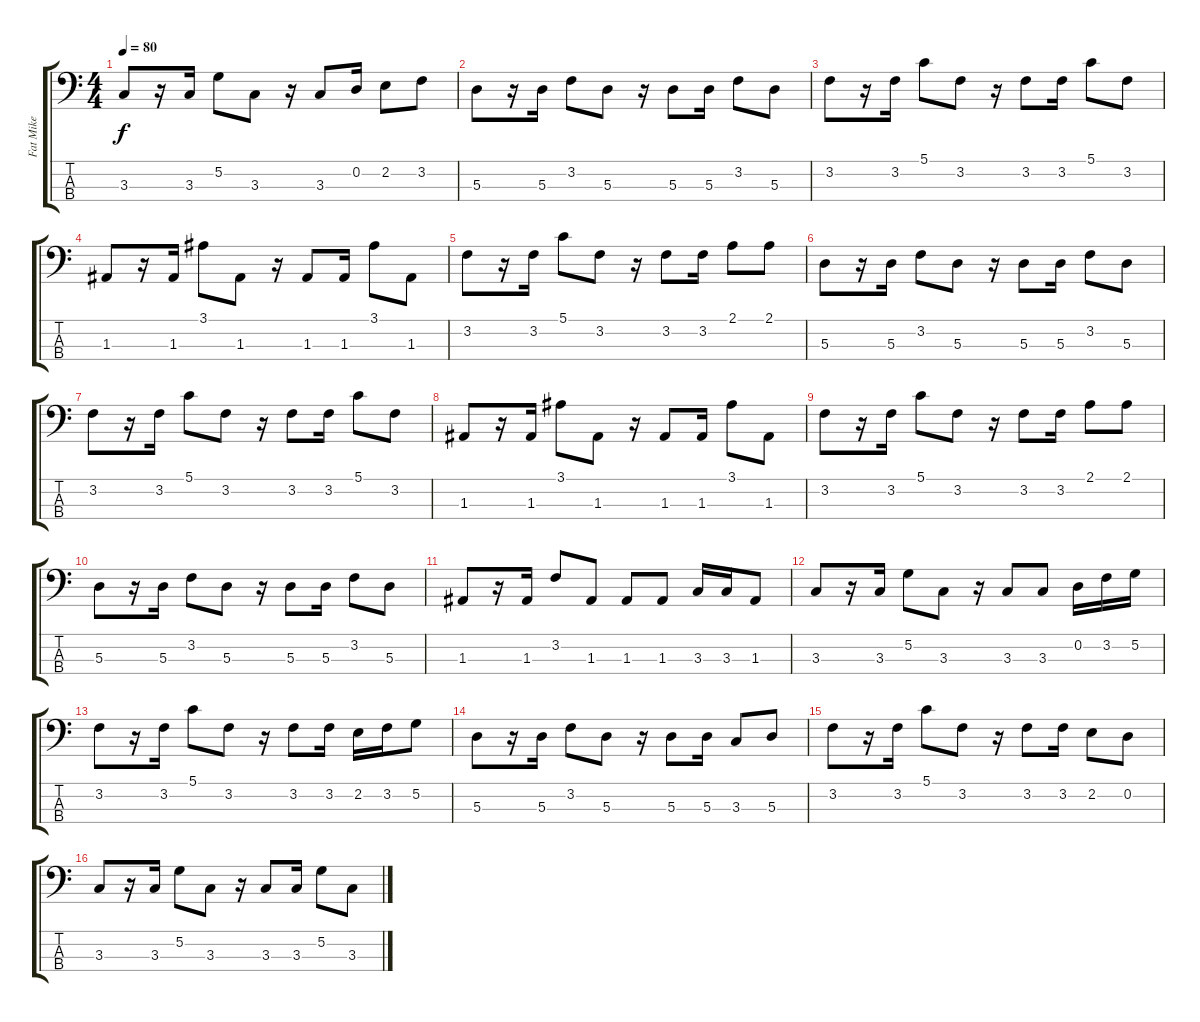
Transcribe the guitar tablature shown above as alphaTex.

\track ("Fat Mike" "Fat Mike") {instrument electricbasspick}
\staff {score tabs}
\tuning (G2 D2 A1 E1) {hide}
\ts (4 4)
\tempo 80
\clef f4
\ks c
3.3.8{dy f} r.16 3.3.16 5.2.8 3.3.8 r.16 3.3.8 0.2.16 2.2.8 3.2.8 |
5.3.8 r.16 5.3.16 3.2.8 5.3.8 r.16 5.3.8 5.3.16 3.2.8 5.3.8 |
3.2.8 r.16 3.2.16 5.1.8 3.2.8 r.16 3.2.8 3.2.16 5.1.8 3.2.8 |
1.3.8 r.16 1.3.16 3.1.8 1.3.8 r.16 1.3.8 1.3.16 3.1.8 1.3.8 |
3.2.8 r.16 3.2.16 5.1.8 3.2.8 r.16 3.2.8 3.2.16 2.1.8 2.1.8 |
5.3.8 r.16 5.3.16 3.2.8 5.3.8 r.16 5.3.8 5.3.16 3.2.8 5.3.8 |
3.2.8 r.16 3.2.16 5.1.8 3.2.8 r.16 3.2.8 3.2.16 5.1.8 3.2.8 |
1.3.8 r.16 1.3.16 3.1.8 1.3.8 r.16 1.3.8 1.3.16 3.1.8 1.3.8 |
3.2.8 r.16 3.2.16 5.1.8 3.2.8 r.16 3.2.8 3.2.16 2.1.8 2.1.8 |
5.3.8 r.16 5.3.16 3.2.8 5.3.8 r.16 5.3.8 5.3.16 3.2.8 5.3.8 |
1.3.8 r.16 1.3.16 3.2.8 1.3.8 1.3.8 1.3.8 3.3.16 3.3.16 1.3.8 |
3.3.8 r.16 3.3.16 5.2.8 3.3.8 r.16 3.3.8 3.3.8 0.2.16 3.2.16 5.2.16 |
3.2.8 r.16 3.2.16 5.1.8 3.2.8 r.16 3.2.8 3.2.16 2.2.16 3.2.16 5.2.8 |
5.3.8 r.16 5.3.16 3.2.8 5.3.8 r.16 5.3.8 5.3.16 3.3.8 5.3.8 |
3.2.8 r.16 3.2.16 5.1.8 3.2.8 r.16 3.2.8 3.2.16 2.2.8 0.2.8 |
3.3.8 r.16 3.3.16 5.2.8 3.3.8 r.16 3.3.8 3.3.16 5.2.8 3.3.8
